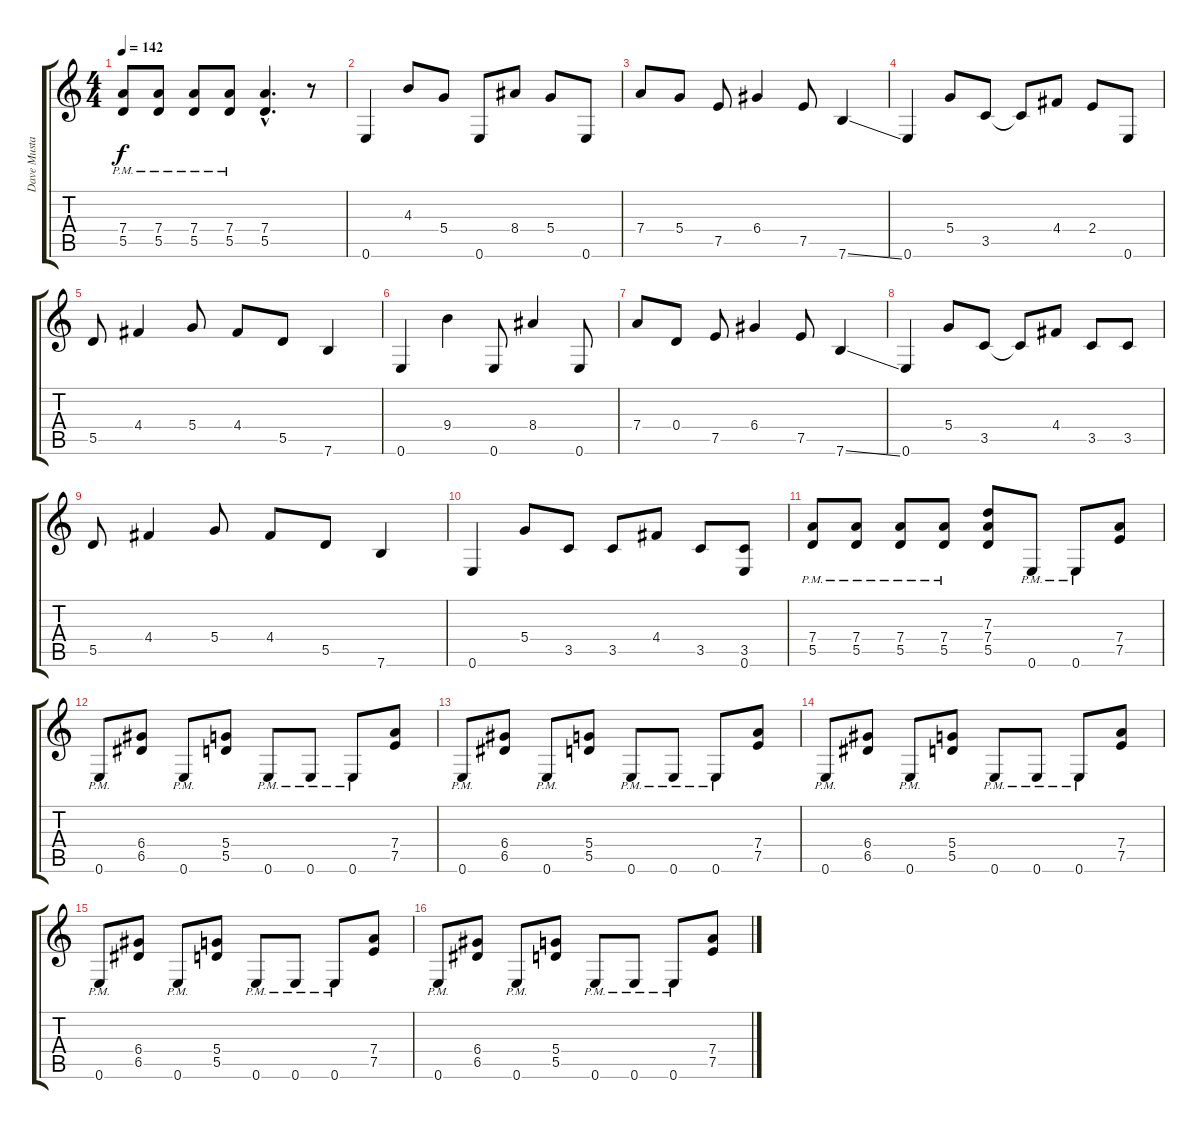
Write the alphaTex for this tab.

\track ("Dave Mustaine" "Dave Musta") {instrument distortionguitar}
\staff {score tabs}
\tuning (E4 B3 G3 D3 A2 E2) {hide}
\ts (4 4)
\tempo 142
\clef g2
\ks c
(7.4{pm} 5.5{pm}).8{dy f} (7.4{pm} 5.5{pm}).8 (7.4{pm} 5.5{pm}).8 (7.4{pm} 5.5{pm}).8 (7.4{hac} 5.5{hac}).4{d} r.8 |
0.6.4 4.3.8 5.4.8 0.6.8 8.4.8 5.4.8 0.6.8 |
7.4.8 5.4.8 7.5.8 6.4.4 7.5.8 7.6{ss}.4 |
0.6.4 5.4.8 3.5.8 3.5{t}.8 4.4.8 2.4.8 0.6.8 |
5.5.8 4.4.4 5.4.8 4.4.8 5.5.8 7.6.4 |
0.6.4 9.4.4 0.6.8 8.4.4 0.6.8 |
7.4.8 0.4.8 7.5.8 6.4.4 7.5.8 7.6{ss}.4 |
0.6.4 5.4.8 3.5.8 3.5{t}.8 4.4.8 3.5.8 3.5.8 |
5.5.8 4.4.4 5.4.8 4.4.8 5.5.8 7.6.4 |
0.6.4 5.4.8 3.5.8 3.5.8 4.4.8 3.5.8 (3.5 0.6).8 |
(7.4{pm} 5.5{pm}).8 (7.4{pm} 5.5{pm}).8 (7.4{pm} 5.5{pm}).8 (7.4{pm} 5.5{pm}).8 (7.3 7.4 5.5).8 0.6{pm}.8 0.6{pm}.8 (7.4 7.5).8 |
0.6{pm}.8 (6.4 6.5).8 0.6{pm}.8 (5.4 5.5).8 0.6{pm}.8 0.6{pm}.8 0.6{pm}.8 (7.4 7.5).8 |
0.6{pm}.8 (6.4 6.5).8 0.6{pm}.8 (5.4 5.5).8 0.6{pm}.8 0.6{pm}.8 0.6{pm}.8 (7.4 7.5).8 |
0.6{pm}.8 (6.4 6.5).8 0.6{pm}.8 (5.4 5.5).8 0.6{pm}.8 0.6{pm}.8 0.6{pm}.8 (7.4 7.5).8 |
0.6{pm}.8 (6.4 6.5).8 0.6{pm}.8 (5.4 5.5).8 0.6{pm}.8 0.6{pm}.8 0.6{pm}.8 (7.4 7.5).8 |
0.6{pm}.8 (6.4 6.5).8 0.6{pm}.8 (5.4 5.5).8 0.6{pm}.8 0.6{pm}.8 0.6{pm}.8 (7.4 7.5).8
